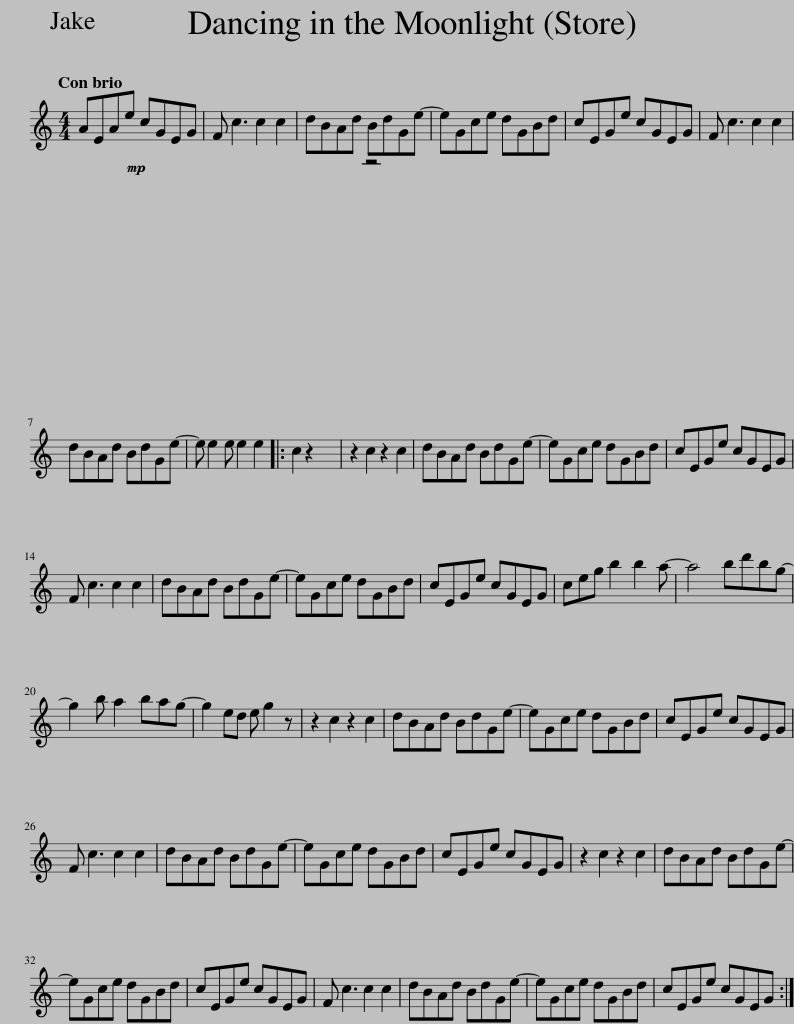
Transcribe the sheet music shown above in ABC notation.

X:1
L:1/8
Q:1/4=140
M:4/4
I:linebreak $
K:none
V:1 treble transpose=-9
V:1
[K:C]!mp! AEAe cGEG | F c3 c2 c2 | dBAd BdGe- | eGce dGBd | cEGe cGEG | %5
 F c3 c2 c2 |$ dBAd BdGe- | e e2 e e2 e2 |: c2 z2 z4 | z2 c2 z2 c2 | %10
 dBAd BdGe- | eGce dGBd | cEGe cGEG |$ F c3 c2 c2 | dBAd BdGe- | %15
 eGce dGBd | cEGe cGEG | ceg b2 b2 a- | a4 bd'bg- |$ g2 b a2 bag- | %20
 g2 ed e g2 z | z2 c2 z2 c2 | dBAd BdGe- | eGce dGBd | cEGe cGEG |$ %25
 F c3 c2 c2 | dBAd BdGe- | eGce dGBd | cEGe cGEG | z2 c2 z2 c2 | %30
 dBAd BdGe- |$ eGce dGBd | cEGe cGEG | F c3 c2 c2 | dBAd BdGe- | %35
 eGce dGBd | cEGe cGEG :| %37
